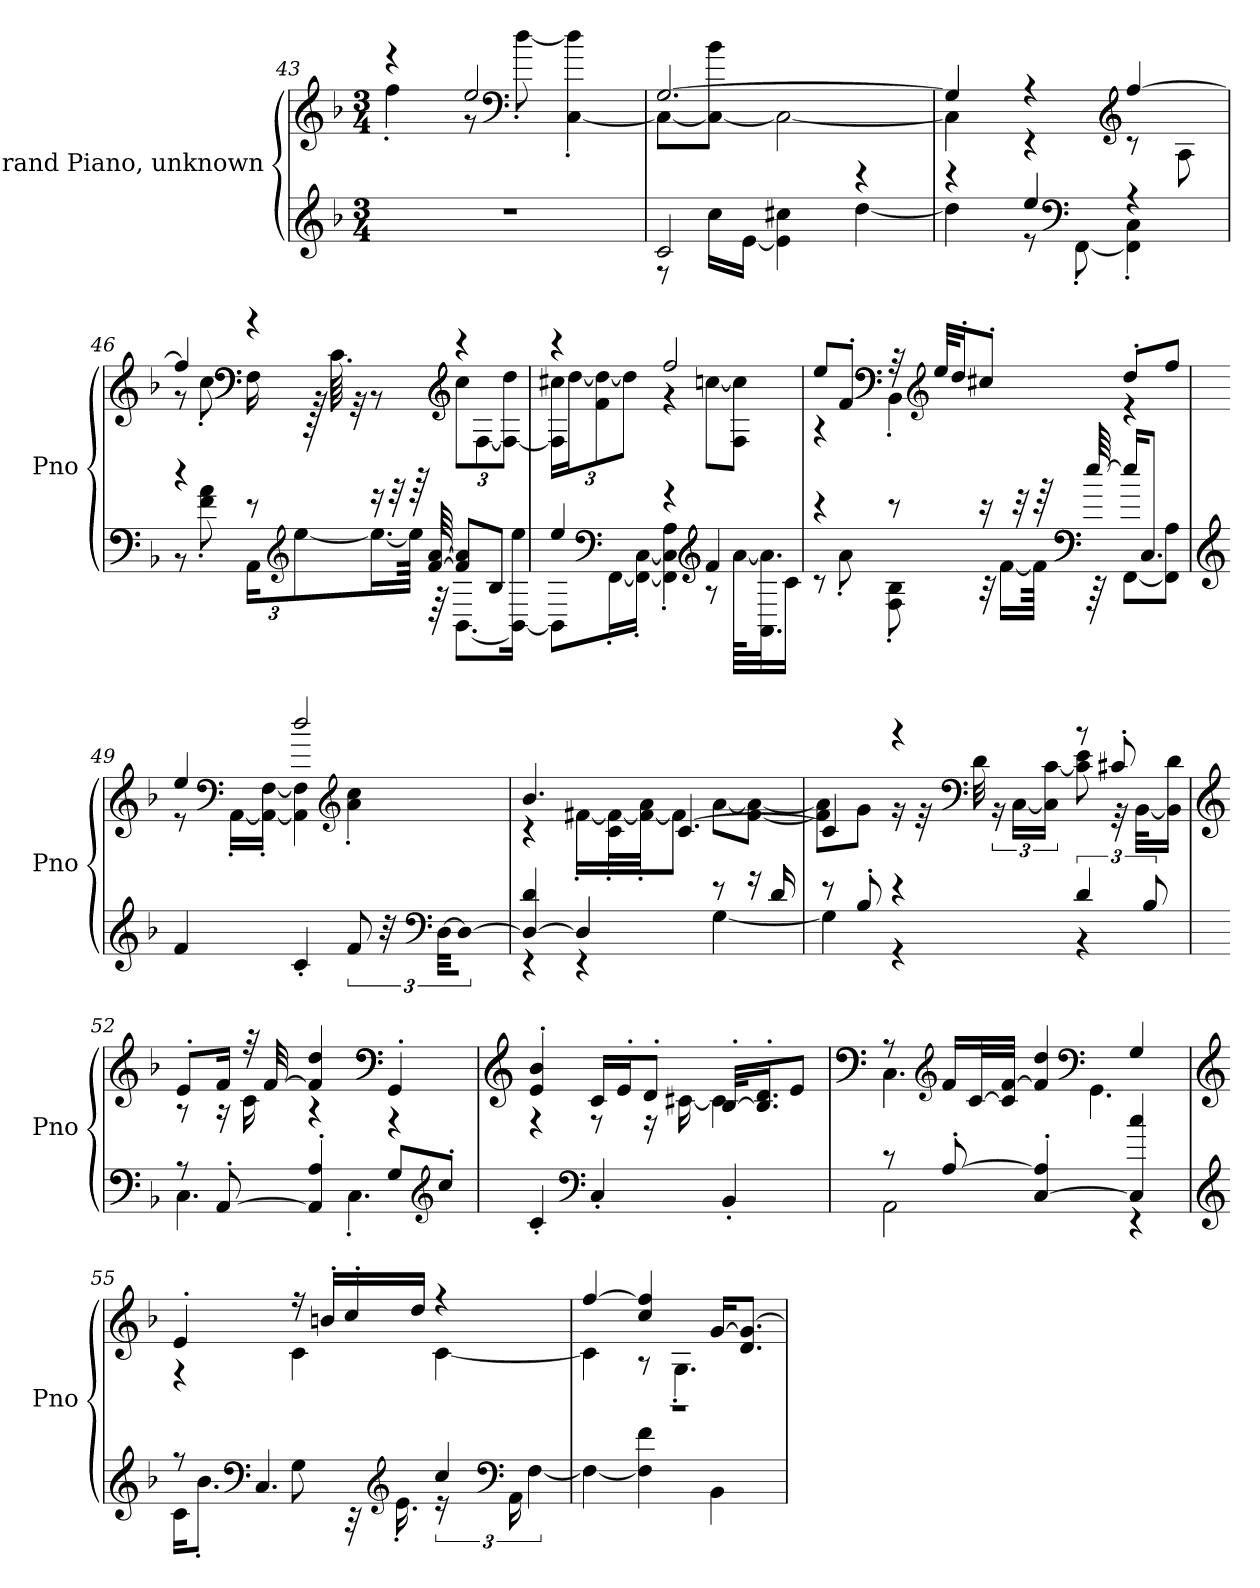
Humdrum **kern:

**kern	**kern
*part1	*part1
*staff2	*staff1
*I"Grand Piano, unknown	*
*I'Pno	*
!!LO:LB:g=z
*clefG2	*clefG2
*k[b-]	*k[b-]
*M3/4	*M3/4
=43	=43
*	*^
2.r	4r	4ff'\
.	2ee/	8r
*	*clefF4	*
.	.	[8dd'\
.	.	[4C\' 4dd\]'
=44	=44	=44
*^	*	*
2c/	8r	[2.G/	8C\L_
.	16cc\LL	.	8C\_ 8b-\J
.	[16e\JJ	.	.
.	4e\] 4cc#X\	.	2C\_
4r	[4dd\	.	.
=45	=45	=45	=45
4r	4dd\]	4G/]	4C\]
4ee/	8r	4r	4r
*clefF4	*	*	*
.	[8FF'\	.	.
*	*	*clefG2	*
4r	4FF\]' 4C\'	[4ff/	8r
.	.	.	8A\
=46	=46	=46	=46
4r	8r	4ff/]	8r
.	8f\' 8a\'	.	8cc'\
*	*	*clefF4	*
*	*Xbrackettup	*	*
8r	24AA\KL	4r	16F\
*clefG2	*	*	*
.	[12ee\	.	.
.	.	.	128r
.	.	.	64.c\
.	.	.	32r
16r	16.ee\L_	.	8r
32r	.	.	.
64r	64ee\JJkk]	.	.
[64f/ [64a/	64r	.	.
*	*	*clefG2	*
*	*	*	*Xbrackettup
8f/] 8a/]L	[8.BB-\L	4r	12cc\L
.	.	.	[12F\
8B-/J	.	.	.
.	.	.	12F\_ 12dd\J
.	16BB-\_ 16ee\Jk	.	.
!!LO:LB:g=z	!!
=47	=47	=47	=47
4ee/	8BB-\L]	4r	24F\] 24cc#X\LL
.	.	.	[24dd\J
.	.	.	12f\ 12dd\_
*clefF4	*	*	*
.	[16FF'\L	.	.
.	.	.	12dd\J]
.	16FF\_' [16C\'JJ	.	.
4r	4FF\]' 4C\]' 4A\'	2ff/	4r
*clefG2	*	*	*
4f/	8r	.	[8ccn\L
.	[64a\KLLL	.	8F\ 8cc\]J
.	32.AA\ 32.a\]J	.	.
.	16c\JJ	.	.
=48	=48	=48	=48
4r	8r	8ee/L	4r
.	8a'\	8f'/J	.
*	*	*clefF4	*
8r	8F\' 8B-\'	32r	4BB-'\
*	*	*clefG2	*
.	.	32ee/KLL	.
.	.	16dd'/J	.
16r	32r	8cc#X'/J	.
.	[16f\LL	.	.
32r	.	.	.
64r	64f\JJkk]	.	.
*clefF4	*	*	*
[64ee/	64r	.	.
16ee/KL]	[8FF\L	8dd'/L	4r
8.C/J	.	.	.
.	8FF\] 8A\J	8ff/J	.
*v	*v	*	*
!!LO:LB:g=z	!!
=49	=49	=49
*clefG2	*	*
4f/	4ee/	8r
*	*clefF4	*
.	.	[16AA'\LL
.	.	16AA\_' [16F\'JJ
4c'/	2dd/	4AA\] 4F\]
*	*clefG2	*
*brackettup	*	*
12f/	.	4a\' 4cc\'
48r	.	.
*clefF4	*	*
[48D\KKL	.	.
8D\J_	.	.
=50	=50	=50
*^	*	*
4D/_ 4d/	4r	4.b-/	4r
4D/]	4r	.	[16f#X'\LL
.	.	.	32c\' 32f#\_'L
.	.	.	32f#\_' 32a\'JJ
.	.	[4.c/	8f#\J]
8r	[4G\	.	[8a\L
16r	.	.	[8f#\ 8a\_J
16d/	.	.	.
!!LO:LB:g=z	!!
=51	=51	=51	=51
8r	4G\]	4c/]	8f#\] 8a\]L
8B-'/	.	.	8g\J
4r	4r	4r	16r
.	.	.	32r
*	*	*clefF4	*
.	.	.	32d\
*	*	*	*brackettup
.	.	.	24r
.	.	.	[24C\LL
.	.	.	24C\] [24c\JJ
6d/	4r	8r	8c\] 8e\
.	.	8c#X'/	32r
.	.	.	[32BB-\KLL
12B-/	.	.	.
.	.	.	16BB-\] 16d\JJ
=52	=52	=52	=52
*	*	*clefG2	*
8r	4.C\	8e'/L	8r
[8AA'/	.	16f/Jk	16r
.	.	32r	16c\
.	.	[32f/	.
4AA/]' 4A/'	.	4f/] 4dd/	4r
.	4.C'\	.	.
*	*	*clefF4	*
8G/L	.	4GG'/	4r
*clefG2	*	*	*
8cc'/J	.	.	.
*v	*v	*	*
=53	=53	=53
*	*clefG2	*
4c'/	4e/' 4b-/'	4r
*clefF4	*	*
4C'/	16c/LL	8r
.	16e'/J	.
.	8d'/J	16r
.	.	[16c#X\
4BB-'/	[32B-'/KLL	4c#\]
.	16.B-/]' 16.d/'J	.
.	8e/J	.
!!LO:PB:g=z	!!
=54	=54	=54
*	*clefF4	*
*^	*	*
8r	2AA\	8r	4.C\
*	*	*clefG2	*
[8A'/	.	16f/LL	.
.	.	[32c/L	.
.	.	32c/] [32f/JJJ	.
[4C/' 4A/]'	.	4f/] 4dd/	.
*	*	*clefF4	*
.	.	.	4.GG\
4C/] 4cc/	4r	4G/	.
=55	=55	=55	=55
*clefG2	*	*clefG2	*
8r	16c\KL	4e'/	4r
.	8.b-'\J	.	.
*clefF4	*	*	*
4.C/	.	.	.
.	8G\	16r	4c\
.	.	16bn'/LL	.
.	32r	16cc'/	.
*clefG2	*	*	*
.	16.e'\	.	.
.	.	16dd/JJ	.
4cc/	24r	4r	[4c\
*clefF4	*	*	*
.	24AA\	.	.
.	[6F\	.	.
=56	=56	=56	=56
2.r	4F\_	[4ff/	4c\]
.	4F\] 4f\	4cc/ 4ff/]	8r
.	.	.	4.G'\
.	4BB-\	[16g/KL	.
.	.	8.d/ 8.g/_J	.
*v	*v	*	*
*	*v	*v
=	=
*-	*-
